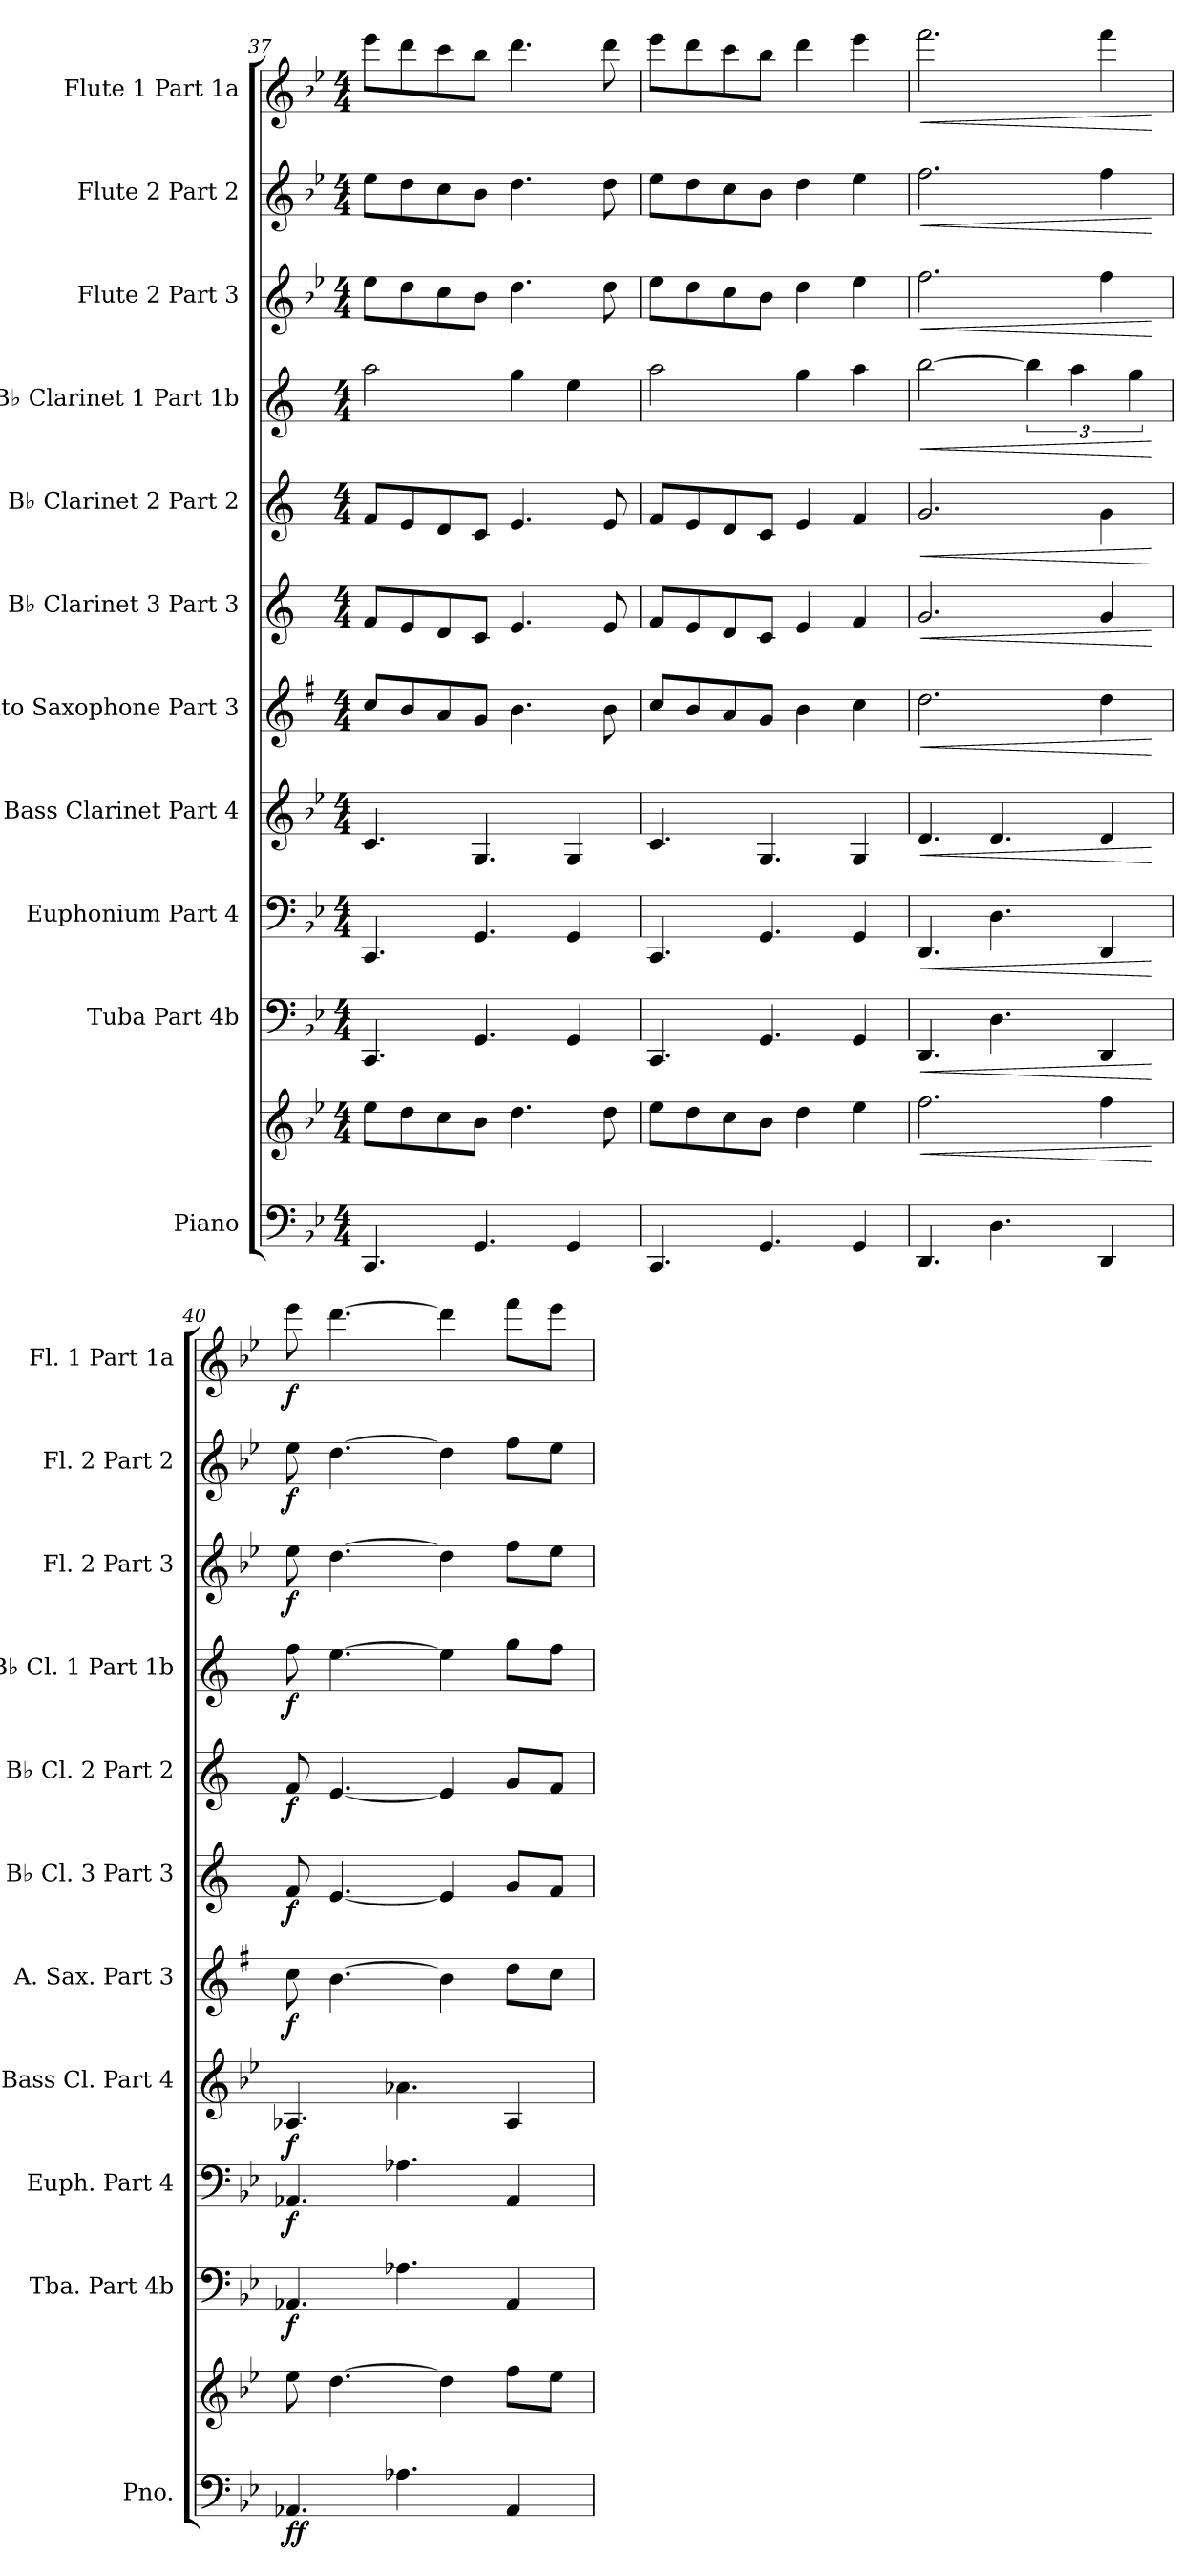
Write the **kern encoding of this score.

**kern	**kern	**dynam	**kern	**dynam	**kern	**dynam	**kern	**dynam	**kern	**dynam	**kern	**dynam	**kern	**dynam	**kern	**dynam	**kern	**dynam	**kern	**dynam	**kern	**dynam
*part11	*part11	*part11	*part10	*part10	*part9	*part9	*part8	*part8	*part7	*part7	*part6	*part6	*part5	*part5	*part4	*part4	*part3	*part3	*part2	*part2	*part1	*part1
*staff12	*staff11	*staff11/12	*staff10	*staff10	*staff9	*staff9	*staff8	*staff8	*staff7	*staff7	*staff6	*staff6	*staff5	*staff5	*staff4	*staff4	*staff3	*staff3	*staff2	*staff2	*staff1	*staff1
*I"Piano	*	*	*I"Tuba Part 4b	*	*I"Euphonium Part 4	*	*I"Bass Clarinet Part 4	*	*I"Alto Saxophone Part 3	*	*I"B♭ Clarinet 3 Part 3	*	*I"B♭ Clarinet 2 Part 2	*	*I"B♭ Clarinet 1 Part 1b	*	*I"Flute 2 Part 3	*	*I"Flute 2 Part 2	*	*I"Flute 1 Part 1a	*
*I'Pno.	*	*	*I'Tba. Part 4b	*	*I'Euph. Part 4	*	*I'Bass Cl. Part 4	*	*I'A. Sax. Part 3	*	*I'B♭ Cl. 3 Part 3	*	*I'B♭ Cl. 2 Part 2	*	*I'B♭ Cl. 1 Part 1b	*	*I'Fl. 2 Part 3	*	*I'Fl. 2 Part 2	*	*I'Fl. 1 Part 1a	*
*clefF4	*clefG2	*	*clefF4	*	*clefF4	*	*clefG2	*	*clefG2	*	*clefG2	*	*clefG2	*	*clefG2	*	*clefG2	*	*clefG2	*	*clefG2	*
*	*	*	*	*	*	*	*ITrd8c14	*	*ITrd5c9	*	*ITrd1c2	*	*ITrd1c2	*	*ITrd1c2	*	*	*	*	*	*	*
*k[b-e-]	*k[b-e-]	*	*k[b-e-]	*	*k[b-e-]	*	*k[b-e-]	*	*k[b-e-]	*	*k[b-e-]	*	*k[b-e-]	*	*k[b-e-]	*	*k[b-e-]	*	*k[b-e-]	*	*k[b-e-]	*
*M4/4	*M4/4	*	*M4/4	*	*M4/4	*	*M4/4	*	*M4/4	*	*M4/4	*	*M4/4	*	*M4/4	*	*M4/4	*	*M4/4	*	*M4/4	*
=37	=37	=37	=37	=37	=37	=37	=37	=37	=37	=37	=37	=37	=37	=37	=37	=37	=37	=37	=37	=37	=37	=37
4.CC/	8ee-\L	.	4.CC/	.	4.CC/	.	4.C/	.	8e-/L	.	8e-/L	.	8e-/L	.	2gg\	.	8ee-\L	.	8ee-\L	.	8eee-\L	.
.	8dd\	.	.	.	.	.	.	.	8d/	.	8d/	.	8d/	.	.	.	8dd\	.	8dd\	.	8ddd\	.
.	8cc\	.	.	.	.	.	.	.	8c/	.	8c/	.	8c/	.	.	.	8cc\	.	8cc\	.	8ccc\	.
4.GG/	8b-\J	.	4.GG/	.	4.GG/	.	4.GG/	.	8B-/J	.	8B-/J	.	8B-/J	.	.	.	8b-\J	.	8b-\J	.	8bb-\J	.
.	4.dd\	.	.	.	.	.	.	.	4.d\	.	4.d/	.	4.d/	.	4ff\	.	4.dd\	.	4.dd\	.	4.ddd\	.
4GG/	.	.	4GG/	.	4GG/	.	4GG/	.	.	.	.	.	.	.	4dd\	.	.	.	.	.	.	.
.	8dd\	.	.	.	.	.	.	.	8d\	.	8d/	.	8d/	.	.	.	8dd\	.	8dd\	.	8ddd\	.
=38	=38	=38	=38	=38	=38	=38	=38	=38	=38	=38	=38	=38	=38	=38	=38	=38	=38	=38	=38	=38	=38	=38
4.CC/	8ee-\L	.	4.CC/	.	4.CC/	.	4.C/	.	8e-/L	.	8e-/L	.	8e-/L	.	2gg\	.	8ee-\L	.	8ee-\L	.	8eee-\L	.
.	8dd\	.	.	.	.	.	.	.	8d/	.	8d/	.	8d/	.	.	.	8dd\	.	8dd\	.	8ddd\	.
.	8cc\	.	.	.	.	.	.	.	8c/	.	8c/	.	8c/	.	.	.	8cc\	.	8cc\	.	8ccc\	.
4.GG/	8b-\J	.	4.GG/	.	4.GG/	.	4.GG/	.	8B-/J	.	8B-/J	.	8B-/J	.	.	.	8b-\J	.	8b-\J	.	8bb-\J	.
.	4dd\	.	.	.	.	.	.	.	4d\	.	4d/	.	4d/	.	4ff\	.	4dd\	.	4dd\	.	4ddd\	.
4GG/	4ee-\	.	4GG/	.	4GG/	.	4GG/	.	4e-\	.	4e-/	.	4e-/	.	4gg\	.	4ee-\	.	4ee-\	.	4eee-\	.
=39	=39	=39	=39	=39	=39	=39	=39	=39	=39	=39	=39	=39	=39	=39	=39	=39	=39	=39	=39	=39	=39	=39
!	!	!LO:HP:b	!	!LO:HP:b	!	!LO:HP:b	!	!LO:HP:b	!	!LO:HP:b	!	!LO:HP:b	!	!LO:HP:b	!	!LO:HP:b	!	!LO:HP:b	!	!LO:HP:b	!	!LO:HP:b
4.DD/	2.ff\	<	4.DD/	<	4.DD/	<	4.D/	<	2.f\	<	2.f/	<	2.f/	<	[2aa\	<	2.ff\	<	2.ff\	<	2.fff\	<
4.D\	.	.	4.D\	.	4.D\	.	4.D/	.	.	.	.	.	.	.	.	.	.	.	.	.	.	.
.	.	.	.	.	.	.	.	.	.	.	.	.	.	.	6aa\]	.	.	.	.	.	.	.
.	.	.	.	.	.	.	.	.	.	.	.	.	.	.	6gg\	.	.	.	.	.	.	.
4DD/	4ff\	.	4DD/	.	4DD/	.	4D/	.	4f\	.	4f/	.	4f\	.	.	.	4ff\	.	4ff\	.	4fff\	.
.	.	.	.	.	.	.	.	.	.	.	.	.	.	.	6ff\	.	.	.	.	.	.	.
.	.	[	.	[	.	[	.	[	.	[	.	[	.	[	.	[	.	[	.	[	.	[
!!LO:PB:g=z
=40	=40	=40	=40	=40	=40	=40	=40	=40	=40	=40	=40	=40	=40	=40	=40	=40	=40	=40	=40	=40	=40	=40
!	!	!LO:DY:b=2	!	!	!	!	!	!	!	!	!	!	!	!	!	!	!	!	!	!	!	!
!	!	!LO:DY:n=1:b	!	!LO:DY:b	!	!LO:DY:b	!	!LO:DY:b	!	!LO:DY:b	!	!LO:DY:b	!	!LO:DY:b	!	!LO:DY:b	!	!LO:DY:b	!	!LO:DY:b	!	!LO:DY:b
4.AA-X/	8ee-\	f f	4.AA-X/	f	4.AA-X/	f	4.AA-X/	f	8e-\	f	8e-/	f	8e-/	f	8ee-\	f	8ee-\	f	8ee-\	f	8eee-\	f
.	[4.dd\	.	.	.	.	.	.	.	[4.d\	.	[4.d/	.	[4.d/	.	[4.dd\	.	[4.dd\	.	[4.dd\	.	[4.ddd\	.
4.A-X\	.	.	4.A-X\	.	4.A-X\	.	4.A-X\	.	.	.	.	.	.	.	.	.	.	.	.	.	.	.
.	4dd\]	.	.	.	.	.	.	.	4d\]	.	4d/]	.	4d/]	.	4dd\]	.	4dd\]	.	4dd\]	.	4ddd\]	.
4AA-/	8ff\L	.	4AA-/	.	4AA-/	.	4AA-/	.	8f\L	.	8f/L	.	8f/L	.	8ff\L	.	8ff\L	.	8ff\L	.	8fff\L	.
.	8ee-\J	.	.	.	.	.	.	.	8e-\J	.	8e-/J	.	8e-/J	.	8ee-\J	.	8ee-\J	.	8ee-\J	.	8eee-\J	.
=	=	=	=	=	=	=	=	=	=	=	=	=	=	=	=	=	=	=	=	=	=	=
*-	*-	*-	*-	*-	*-	*-	*-	*-	*-	*-	*-	*-	*-	*-	*-	*-	*-	*-	*-	*-	*-	*-
